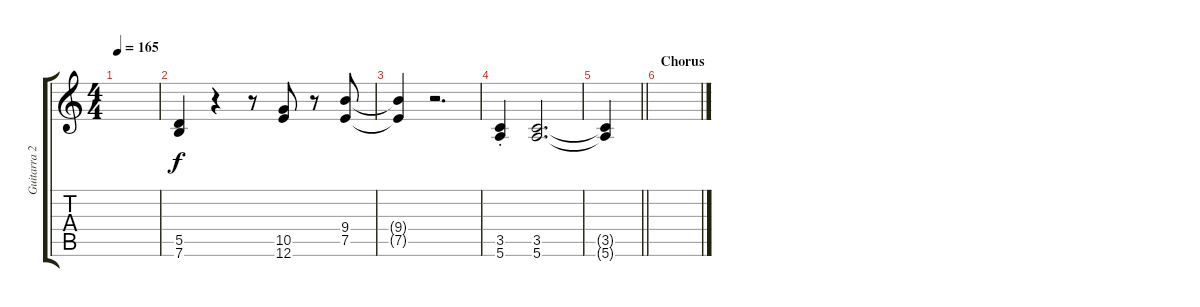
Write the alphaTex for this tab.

\track ("Guitarra 2" "Guitarra 2") {mute instrument acousticguitarsteel}
\staff {score tabs}
\tuning (E4 B3 G3 D3 A2 E2) {hide}
\ts (4 4)
\tempo 165
\clef g2
\ks c
|
(5.5 7.6).4 r.4 r.8 (10.5 12.6).8 r.8 (9.4 7.5).8 |
(9.4{t} 7.5{t}).4 r.2{d} |
(3.5{st} 5.6{st}).4 (3.5 5.6).2{d} |
\barLineRight lightlight
(3.5{t} 5.6{t}).4 |
\section ("" "Chorus")
